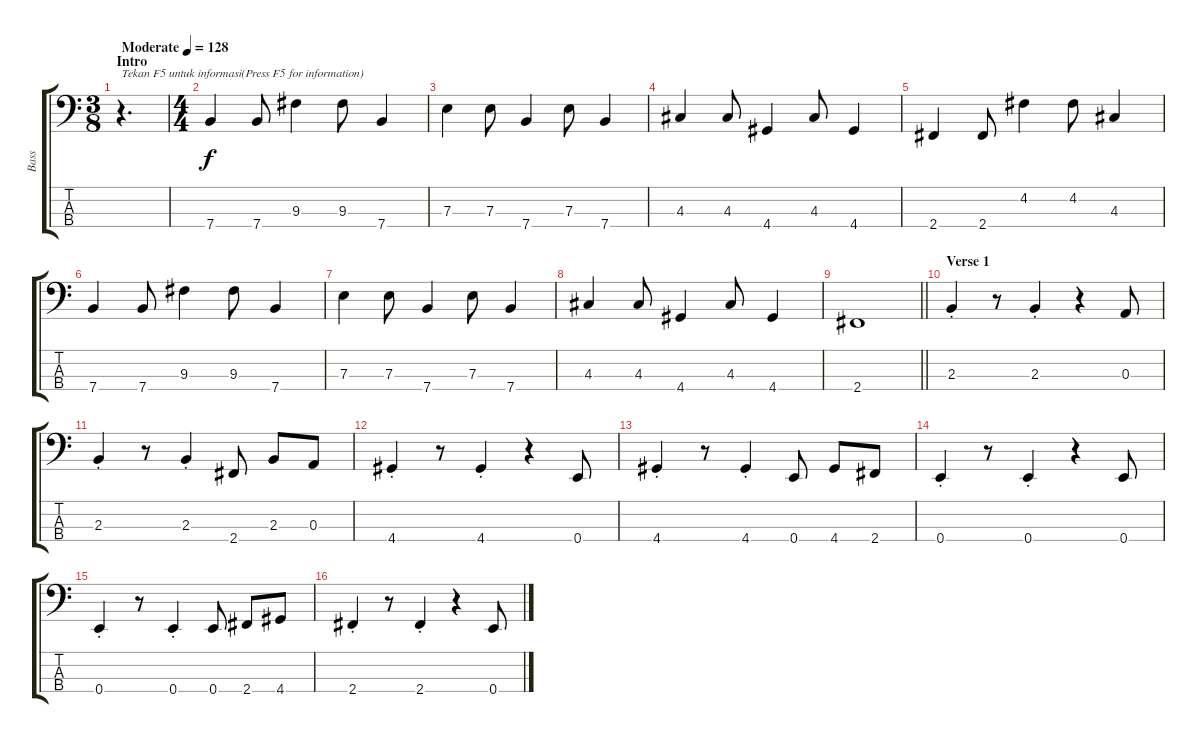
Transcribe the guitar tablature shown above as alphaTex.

\track ("Bass" "Bass") {instrument electricbassfinger}
\staff {score tabs}
\tuning (G2 D2 A1 E1) {hide}
\ts (3 8)
\section ("" "Intro")
\tempo (128 "Moderate")
\clef f4
\ks c
r.4{d txt "Tekan F5 untuk informasi(Press F5 for information)" dy f instrument electricbassfinger} |
\ts (4 4)
7.4.4 7.4.8 9.3.4 9.3.8 7.4.4 |
7.3.4 7.3.8 7.4.4 7.3.8 7.4.4 |
4.3.4 4.3.8 4.4.4 4.3.8 4.4.4 |
2.4.4 2.4.8 4.2.4 4.2.8 4.3.4 |
7.4.4 7.4.8 9.3.4 9.3.8 7.4.4 |
7.3.4 7.3.8 7.4.4 7.3.8 7.4.4 |
4.3.4 4.3.8 4.4.4 4.3.8 4.4.4 |
\barLineRight lightlight
2.4.1 |
\section ("" "Verse 1")
2.3{st}.4 r.8 2.3{st}.4 r.4 0.3.8 |
2.3{st}.4 r.8 2.3{st}.4 2.4.8 2.3.8 0.3.8 |
4.4{st}.4 r.8 4.4{st}.4 r.4 0.4.8 |
4.4{st}.4 r.8 4.4{st}.4 0.4.8 4.4.8 2.4.8 |
0.4{st}.4 r.8 0.4{st}.4 r.4 0.4.8 |
0.4{st}.4 r.8 0.4{st}.4 0.4.8 2.4.8 4.4.8 |
2.4{st}.4 r.8 2.4{st}.4 r.4 0.4.8
